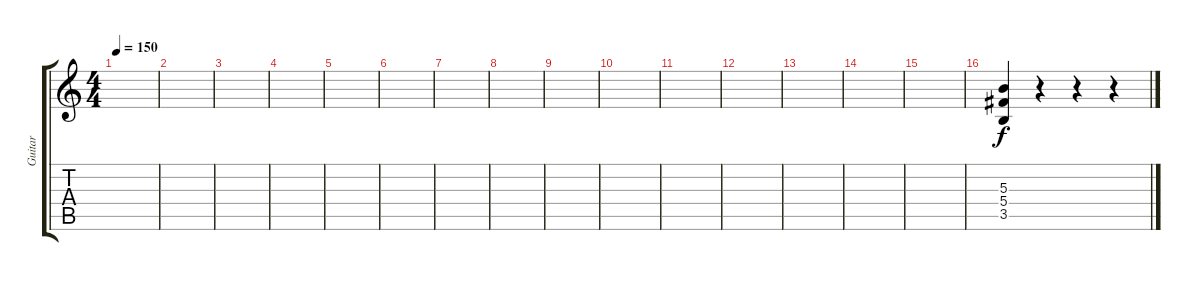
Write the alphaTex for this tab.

\track ("Guitar" "Guitar") {instrument distortionguitar}
\staff {score tabs}
\tuning (Eb4 Bb3 Gb3 Db3 Ab2 Db2) {hide}
\ts (4 4)
\tempo 150
\clef g2
\ks c
|
|
|
|
|
|
|
|
|
|
|
|
|
|
|
(5.3 5.4 3.5).4 r.4 r.4 r.4
